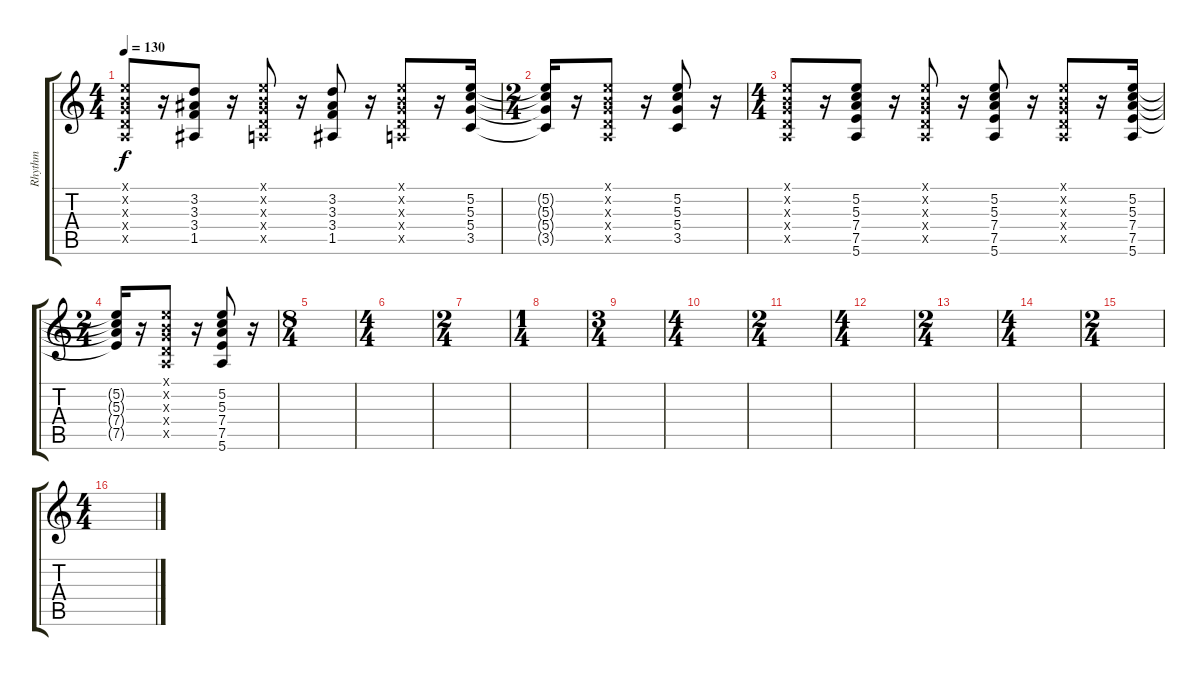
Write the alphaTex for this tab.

\track ("Rhythm" "Rhythm") {instrument electricguitarjazz}
\staff {score tabs}
\tuning (E4 B3 G3 D3 A2 E2) {hide}
\ts (4 4)
\tempo 130
\clef g2
\ks c
(0.1{x} 0.2{x} 0.3{x} 0.4{x} 0.5{x}).8{dy f} r.16 (3.2 3.3 3.4 1.5).8 r.16 (0.1{x} 0.2{x} 0.3{x} 0.4{x} 0.5{x}).8 r.16 (3.2 3.3 3.4 1.5).8 r.16 (0.1{x} 0.2{x} 0.3{x} 0.4{x} 0.5{x}).8 r.16 (5.2 5.3 5.4 3.5).16 |
\ts (2 4)
(5.2{t} 5.3{t} 5.4{t} 3.5{t}).16 r.16 (0.1{x} 0.2{x} 0.3{x} 0.4{x} 0.5{x}).8 r.16 (5.2 5.3 5.4 3.5).8 r.16 |
\ts (4 4)
(0.1{x} 0.2{x} 0.3{x} 0.4{x} 0.5{x}).8 r.16 (5.2 5.3 7.4 7.5 5.6).8 r.16 (0.1{x} 0.2{x} 0.3{x} 0.4{x} 0.5{x}).8 r.16 (5.2 5.3 7.4 7.5 5.6).8 r.16 (0.1{x} 0.2{x} 0.3{x} 0.4{x} 0.5{x}).8 r.16 (5.2 5.3 7.4 7.5 5.6).16 |
\ts (2 4)
(5.2{t} 5.3{t} 7.4{t} 7.5{t}).16 r.16 (0.1{x} 0.2{x} 0.3{x} 0.4{x} 0.5{x}).8 r.16 (5.2 5.3 7.4 7.5 5.6).8 r.16 |
\ts (8 4)
|
\ts (4 4)
|
\ts (2 4)
|
\ts (1 4)
|
\ts (3 4)
|
\ts (4 4)
|
\ts (2 4)
|
\ts (4 4)
|
\ts (2 4)
|
\ts (4 4)
|
\ts (2 4)
|
\ts (4 4)
